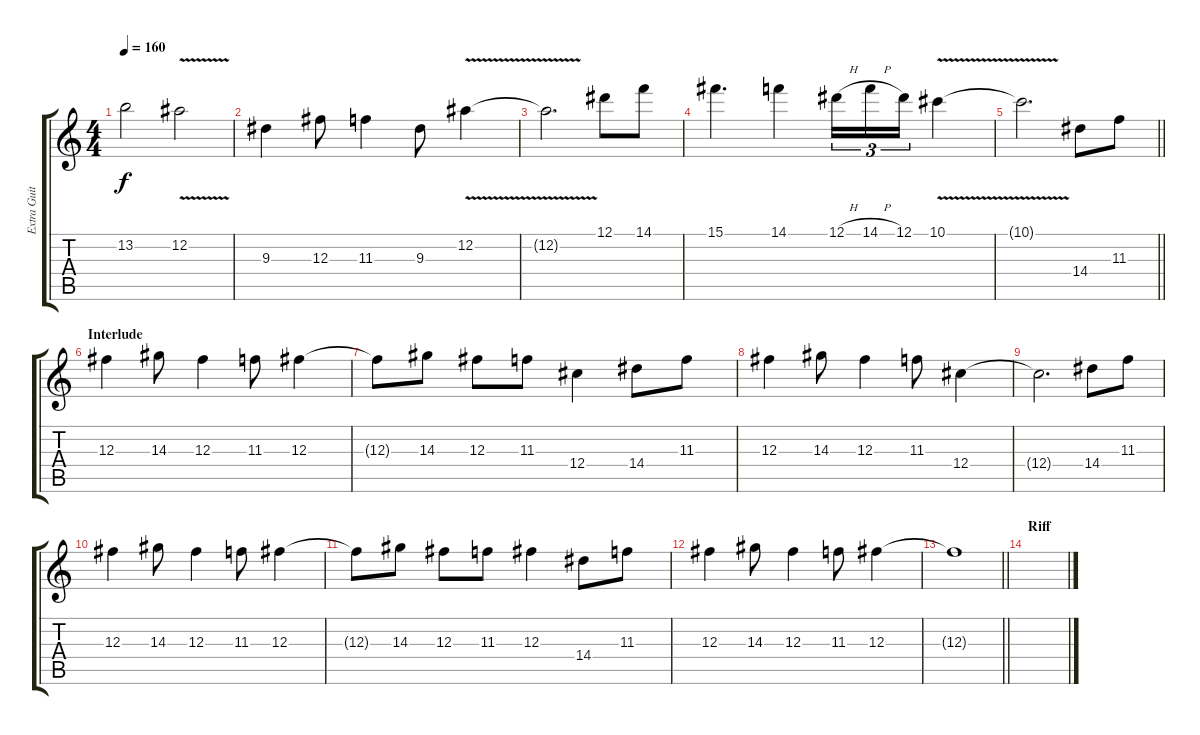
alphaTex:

\track ("Extra Guitar" "Extra Guit") {instrument distortionguitar}
\staff {score tabs}
\tuning (Eb4 Bb3 Gb3 Db3 Ab2 Eb2) {hide}
\ts (4 4)
\tempo 160
\clef g2
\ks c
13.2{t}.2{dy f} 12.2{v}.2 |
9.3.4 12.3.8 11.3.4 9.3.8 12.2{v}.4 |
12.2{t}.2{d} 12.1.8 14.1.8 |
15.1.4{d} 14.1.4 12.1{h}.16{tu (3 2)} 14.1{h}.16{tu (3 2)} 12.1.16{tu (3 2)} 10.1{v}.4 |
\barLineRight lightlight
10.1{t}.2{d} 14.4.8 11.3.8 |
\section ("" "Interlude")
12.3.4 14.3.8 12.3.4 11.3.8 12.3.4 |
12.3{t}.8 14.3.8 12.3.8 11.3.8 12.4.4 14.4.8 11.3.8 |
12.3.4 14.3.8 12.3.4 11.3.8 12.4.4 |
12.4{t}.2{d} 14.4.8 11.3.8 |
12.3.4 14.3.8 12.3.4 11.3.8 12.3.4 |
12.3{t}.8 14.3.8 12.3.8 11.3.8 12.3.4 14.4.8 11.3.8 |
12.3.4 14.3.8 12.3.4 11.3.8 12.3.4 |
\barLineRight lightlight
12.3{t}.1 |
\section ("" "Riff")
